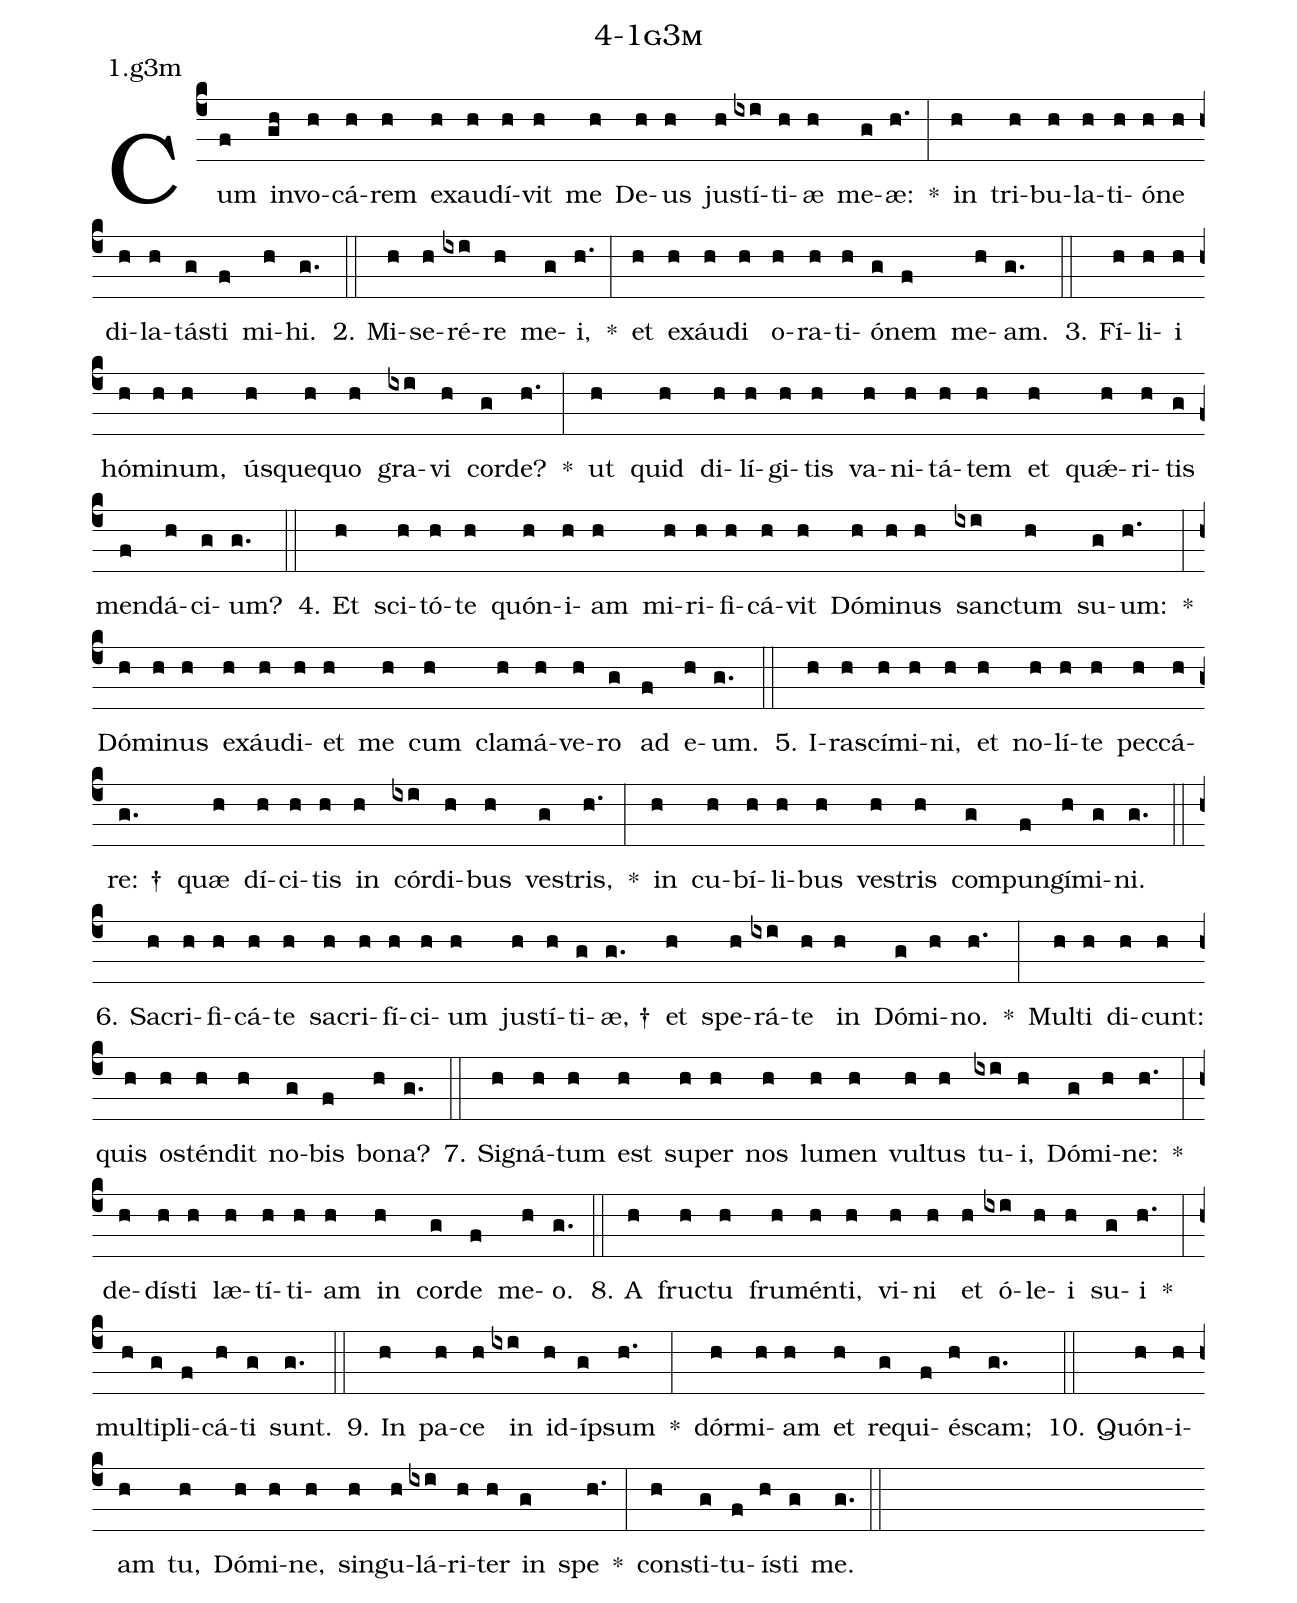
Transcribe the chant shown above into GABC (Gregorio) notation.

name: 4-1g3m;
annotation: 1.g3m;
%%
(c4)Cum(f) in(gh)vo(h)cá(h)rem(h) ex(h)au(h)dí(h)vit(h) me(h) De(h)us(h) jus(h)tí(ixi)ti(h)æ(h) me(g)æ:(h.) *(:) in(h) tri(h)bu(h)la(h)ti(h)ó(h)ne(h) di(h)la(h)tás(g)ti(f) mi(h)hi.(g.) (::)
2. Mi(h)se(h)ré(ixi)re(h) me(g)i,(h.) *(:) et(h) ex(h)áu(h)di(h) o(h)ra(h)ti(h)ó(g)nem(f) me(h)am.(g.) (::)
3. Fí(h)li(h)i(h) hó(h)mi(h)num,(h) ús(h)que(h)quo(h) gra(ixi)vi(h) cor(g)de?(h.) *(:) ut(h) quid(h) di(h)lí(h)gi(h)tis(h) va(h)ni(h)tá(h)tem(h) et(h) quǽ(h)ri(h)tis(g) men(f)dá(h)ci(g)um?(g.) (::)
4. Et(h) sci(h)tó(h)te(h) quón(h)i(h)am(h) mi(h)ri(h)fi(h)cá(h)vit(h) Dó(h)mi(h)nus(h) sanc(ixi)tum(h) su(g)um:(h.) *(:) Dó(h)mi(h)nus(h) ex(h)áu(h)di(h)et(h) me(h) cum(h) cla(h)má(h)ve(h)ro(g) ad(f) e(h)um.(g.) (::)
5. I(h)ra(h)scí(h)mi(h)ni,(h) et(h) no(h)lí(h)te(h) pec(h)cá(h)re: †(g.) quæ(h) dí(h)ci(h)tis(h) in(h) cór(ixi)di(h)bus(h) ves(g)tris,(h.) *(:) in(h) cu(h)bí(h)li(h)bus(h) ves(h)tris(h) com(g)pun(f)gí(h)mi(g)ni.(g.) (::)
6. Sa(h)cri(h)fi(h)cá(h)te(h) sa(h)cri(h)fí(h)ci(h)um(h) jus(h)tí(h)ti(g)æ, †(g.) et(h) spe(h)rá(ixi)te(h) in(h) Dó(g)mi(h)no.(h.) *(:) Mul(h)ti(h) di(h)cunt:(h) quis(h) os(h)tén(h)dit(h) no(g)bis(f) bo(h)na?(g.) (::)
7. Si(h)gná(h)tum(h) est(h) su(h)per(h) nos(h) lu(h)men(h) vul(h)tus(h) tu(ixi)i,(h) Dó(g)mi(h)ne:(h.) *(:) de(h)dís(h)ti(h) læ(h)tí(h)ti(h)am(h) in(h) cor(g)de(f) me(h)o.(g.) (::)
8. A(h) fruc(h)tu(h) fru(h)mén(h)ti,(h) vi(h)ni(h) et(h) ó(ixi)le(h)i(h) su(g)i(h.) *(:) mul(h)ti(g)pli(f)cá(h)ti(g) sunt.(g.) (::)
9. In(h) pa(h)ce(h) in(ixi) id(h)íp(g)sum(h.) *(:) dór(h)mi(h)am(h) et(h) re(g)qui(f)és(h)cam;(g.) (::)
10. Quón(h)i(h)am(h) tu,(h) Dó(h)mi(h)ne,(h) sin(h)gu(h)lá(ixi)ri(h)ter(h) in(g) spe(h.) *(:) con(h)sti(g)tu(f)ís(h)ti(g) me.(g.) (::)
